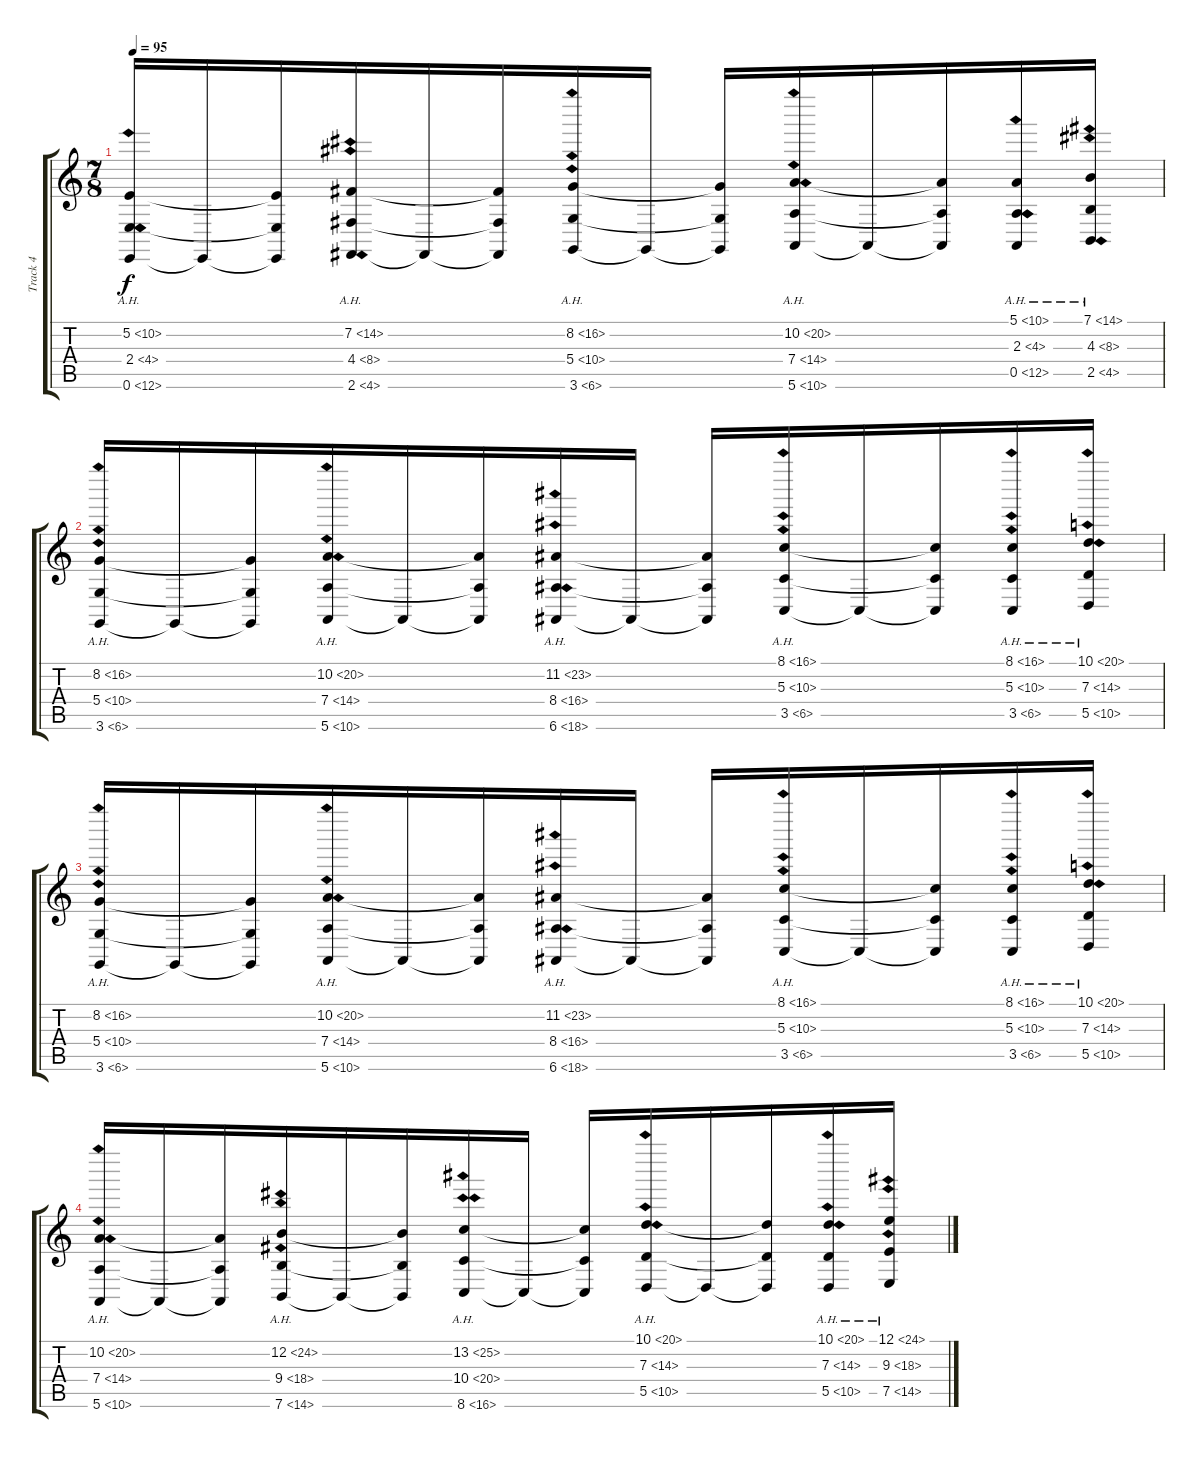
\track ("Track 4" "Track 4") {instrument stringensemble1}
\staff {score tabs}
\tuning (E4 B3 G3 D3 A2 E2) {hide}
\ts (7 8)
\tempo 95
\clef g2
\ks c
(5.2{ah 5} 2.4{ah 2} 0.6{ah 12}).16{dy f} 0.6{t}.16 (5.2{t} 2.4{t} 0.6{t}).16 (7.2{ah 7} 4.4{ah 4} 2.6{ah 2}).16 2.6{t}.16 (7.2{t} 4.4{t} 2.6{t}).16 (8.2{ah 8} 5.4{ah 5} 3.6{ah 3}).16 3.6{t}.16 (8.2{t} 5.4{t} 3.6{t}).16 (10.2{ah 10} 7.4{ah 7} 5.6{ah 5}).16 5.6{t}.16 (10.2{t} 7.4{t} 5.6{t}).16 (5.1{ah 5} 2.3{ah 2} 0.5{ah 12}).16 (7.1{ah 7} 4.3{ah 4} 2.5{ah 2}).16 |
(8.2{ah 8} 5.4{ah 5} 3.6{ah 3}).16 3.6{t}.16 (8.2{t} 5.4{t} 3.6{t}).16 (10.2{ah 10} 7.4{ah 7} 5.6{ah 5}).16 5.6{t}.16 (10.2{t} 7.4{t} 5.6{t}).16 (11.2{ah 12} 8.4{ah 8} 6.6{ah 12}).16 6.6{t}.16 (11.2{t} 8.4{t} 6.6{t}).16 (8.1{ah 8} 5.3{ah 5} 3.5{ah 3}).16 3.5{t}.16 (8.1{t} 5.3{t} 3.5{t}).16 (8.1{ah 8} 5.3{ah 5} 3.5{ah 3}).16 (10.1{ah 10} 7.3{ah 7} 5.5{ah 5}).16 |
(8.2{ah 8} 5.4{ah 5} 3.6{ah 3}).16 3.6{t}.16 (8.2{t} 5.4{t} 3.6{t}).16 (10.2{ah 10} 7.4{ah 7} 5.6{ah 5}).16 5.6{t}.16 (10.2{t} 7.4{t} 5.6{t}).16 (11.2{ah 12} 8.4{ah 8} 6.6{ah 12}).16 6.6{t}.16 (11.2{t} 8.4{t} 6.6{t}).16 (8.1{ah 8} 5.3{ah 5} 3.5{ah 3}).16 3.5{t}.16 (8.1{t} 5.3{t} 3.5{t}).16 (8.1{ah 8} 5.3{ah 5} 3.5{ah 3}).16 (10.1{ah 10} 7.3{ah 7} 5.5{ah 5}).16 |
(10.2{ah 10} 7.4{ah 7} 5.6{ah 5}).16 5.6{t}.16 (10.2{t} 7.4{t} 5.6{t}).16 (12.2{ah 12} 9.4{ah 9} 7.6{ah 7}).16 7.6{t}.16 (12.2{t} 9.4{t} 7.6{t}).16 (13.2{ah 12} 10.4{ah 10} 8.6{ah 8}).16 8.6{t}.16 (13.2{t} 10.4{t} 8.6{t}).16 (10.1{ah 10} 7.3{ah 7} 5.5{ah 5}).16 5.5{t}.16 (10.1{t} 7.3{t} 5.5{t}).16 (10.1{ah 10} 7.3{ah 7} 5.5{ah 5}).16 (12.1{ah 12} 9.3{ah 9} 7.5{ah 7}).16
